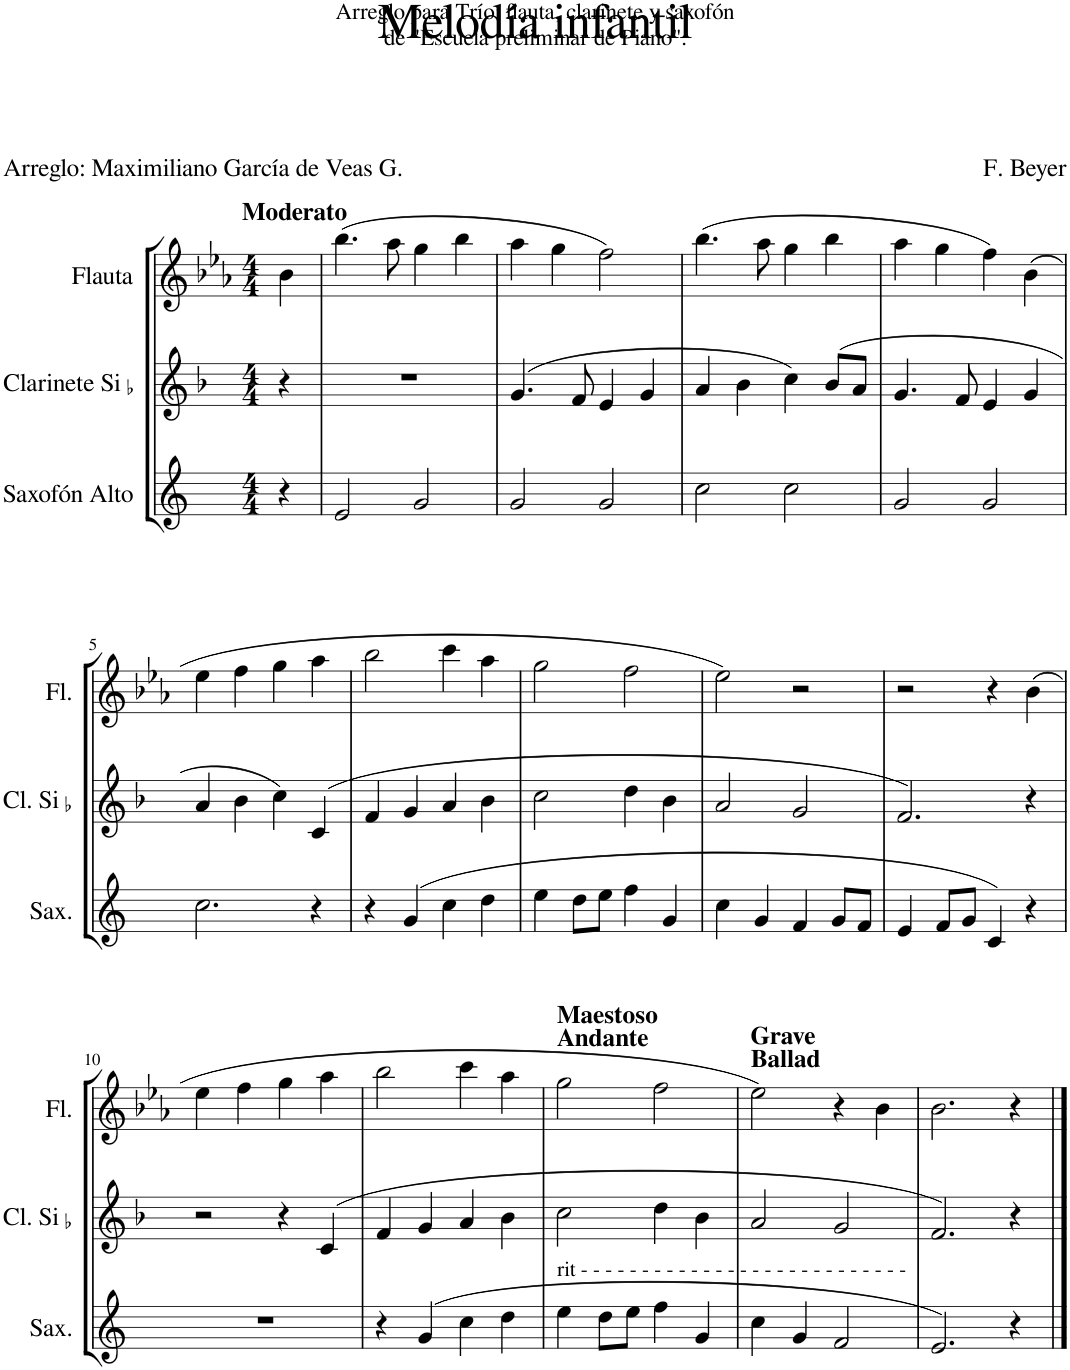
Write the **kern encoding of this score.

**kern	**kern	**kern
*part3	*part2	*part1
*staff3	*staff2	*staff1
*I"Saxofón Alto	*I"Clarinete Si accidentalFlat	*I"Flauta
*I'Sax.	*I'Cl. Si accidentalFlat	*I'Fl.
*clefG2	*clefG2	*clefG2
*Trd5c9	*Trd1c2	*
*k[]	*k[b-]	*k[b-e-a-]
*M4/4	*M4/4	*M4/4
=	=	=
!	!	!LO:TX:a:B:t=Moderato
4r	4r	4b-\
=1	=1	=1
2e/	1r	(4.bb-\
.	.	8aa-\
2g/	.	4gg\
.	.	4bb-\
=2	=2	=2
2g/	(4.g/	4aa-\
.	.	4gg\
.	8f/	.
2g/	4e/	2ff\)
.	4g/	.
=3	=3	=3
2cc\	4a/	(4.bb-\
.	4b-\	.
.	.	8aa-\
2cc\	4cc\)	4gg\
.	(8b-/L	4bb-\
.	8a/J	.
=4	=4	=4
2g/	4.g/	4aa-\
.	.	4gg\
.	8f/	.
2g/	4e/	4ff\)
.	4g/	(4b-\
!!LO:LB:g=z
=5	=5	=5
2.cc\	4a/	4ee-\
.	4b-\	4ff\
.	4cc\)	4gg\
4r	(4c/	4aa-\
=6	=6	=6
4r	4f/	2bb-\
(4g/	4g/	.
4cc\	4a/	4ccc\
4dd\	4b-\	4aa-\
=7	=7	=7
4ee\	2cc\	2gg\
8dd\L	.	.
8ee\J	.	.
4ff\	4dd\	2ff\
4g/	4b-\	.
=8	=8	=8
4cc\	2a/	2ee-\)
4g/	.	.
4f/	2g/	2r
8g/L	.	.
8f/J	.	.
=9	=9	=9
4e/	2.f/)	2r
8f/L	.	.
8g/J	.	.
4c/)	.	4r
4r	4r	(4b-\
!!LO:LB:g=z
=10	=10	=10
1r	2r	4ee-\
.	.	4ff\
.	4r	4gg\
.	(4c/	4aa-\
=11	=11	=11
4r	4f/	2bb-\
(4g/	4g/	.
4cc\	4a/	4ccc\
4dd\	4b-\	4aa-\
=12	=12	=12
!	!	!LO:TX:a:B:t=Andante
!	!	!LO:TX:a:B:t=Maestoso
!LO:TX:a:t=rit - - - - - - - - - - - - - - - - - - - - - - - - - - -	!	!
4ee\	2cc\	2gg\
8dd\L	.	.
8ee\J	.	.
4ff\	4dd\	2ff\
4g/	4b-\	.
=13	=13	=13
!	!	!LO:TX:a:B:t=Ballad
!	!	!LO:TX:a:B:t=Grave
4cc\	2a/	2ee-\)
4g/	.	.
2f/	2g/	4r
.	.	4b-\
=14	=14	=14
2.e/)	2.f/)	2.b-\
4r	4r	4r
==	==	==
*-	*-	*-
